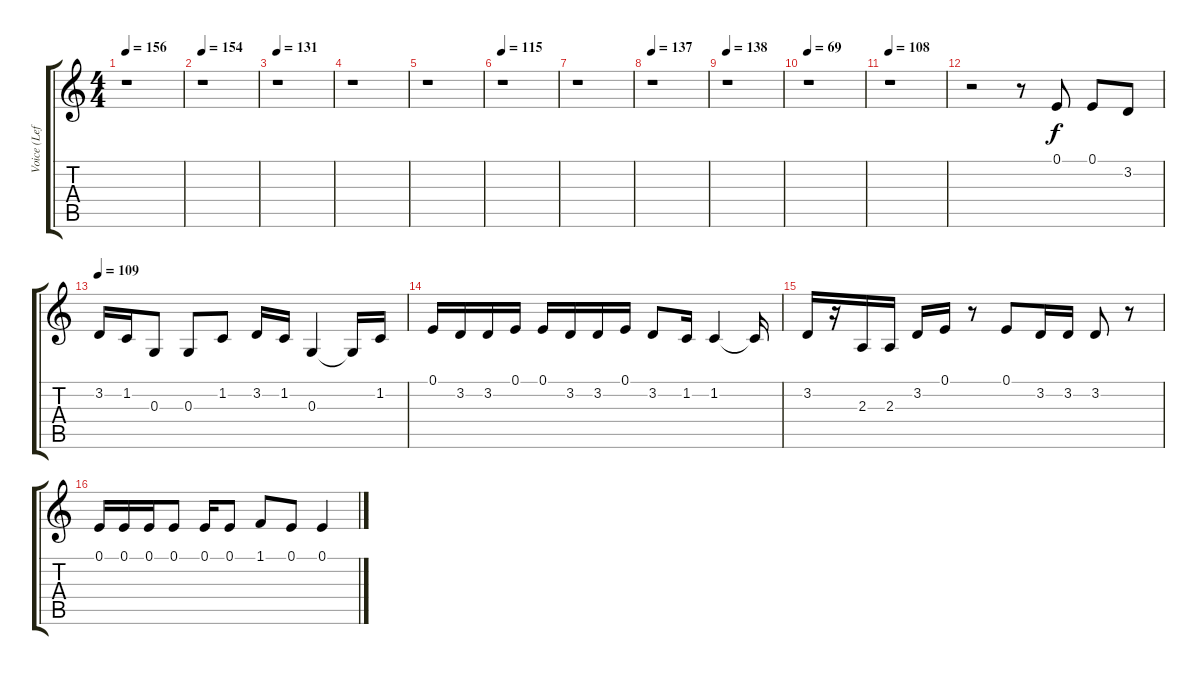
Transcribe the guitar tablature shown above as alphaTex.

\track ("Voice (Left)" "Voice (Lef") {instrument synthvoice}
\staff {score tabs}
\tuning (E4 B3 G3 D3 A2 E2) {hide}
\ts (4 4)
\tempo 156
\clef g2
\ks c
r.1{dy f} |
\tempo 154
r.1 |
\tempo 131
r.1 |
r.1 |
r.1 |
\tempo 115
r.1 |
r.1 |
\tempo 137
r.1 |
\tempo 138
r.1 |
\tempo 69
r.1 |
\tempo 108
r.1 |
r.2 r.8 0.1.8{volume 16 instrument lead6voice} 0.1.8 3.2.8 |
\tempo 109
3.2.16 1.2.16 0.3.8 0.3.8 1.2.8 3.2.16 1.2.16 0.3.4 0.3{t}.16 1.2.16 |
0.1.16 3.2.16 3.2.16 0.1.16 0.1.16 3.2.16 3.2.16 0.1.16 3.2.8 1.2.16 1.2.4 1.2{t}.16 |
3.2.16 r.16 2.3.16 2.3.16 3.2.16 0.1.16 r.8 0.1.8 3.2.16 3.2.16 3.2.8 r.8 |
0.1.16 0.1.16 0.1.16 0.1.8 0.1.16 0.1.8 1.1.8 0.1.8 0.1.4
